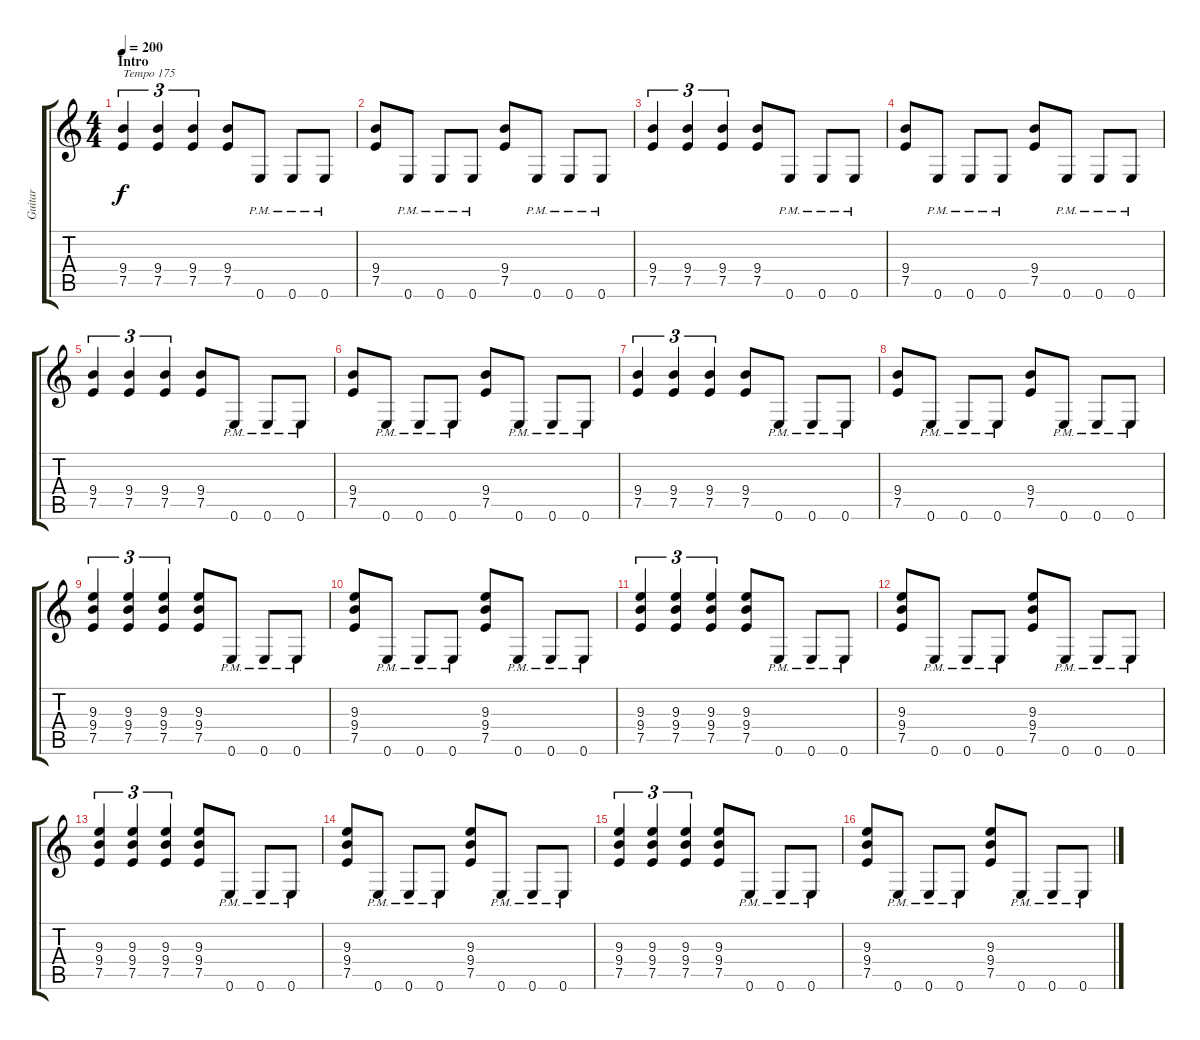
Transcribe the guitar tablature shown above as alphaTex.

\track ("Guitar" "Guitar") {instrument distortionguitar}
\staff {score tabs}
\tuning (E4 B3 G3 D3 A2 E2) {hide}
\ts (4 4)
\section ("" "Intro")
\tempo 200
\tempo 175
\tempo 200
\clef g2
\ks c
(9.4 7.5).4{tu (3 2) txt "Tempo 175" dy f instrument distortionguitar} (9.4 7.5).4{tu (3 2)} (9.4 7.5).4{tu (3 2)} (9.4 7.5).8 0.6{pm}.8 0.6{pm}.8 0.6{pm}.8 |
(9.4 7.5).8 0.6{pm}.8 0.6{pm}.8 0.6{pm}.8 (9.4 7.5).8 0.6{pm}.8 0.6{pm}.8 0.6{pm}.8 |
(9.4 7.5).4{tu (3 2)} (9.4 7.5).4{tu (3 2)} (9.4 7.5).4{tu (3 2)} (9.4 7.5).8 0.6{pm}.8 0.6{pm}.8 0.6{pm}.8 |
(9.4 7.5).8 0.6{pm}.8 0.6{pm}.8 0.6{pm}.8 (9.4 7.5).8 0.6{pm}.8 0.6{pm}.8 0.6{pm}.8 |
(9.4 7.5).4{tu (3 2)} (9.4 7.5).4{tu (3 2)} (9.4 7.5).4{tu (3 2)} (9.4 7.5).8 0.6{pm}.8 0.6{pm}.8 0.6{pm}.8 |
(9.4 7.5).8 0.6{pm}.8 0.6{pm}.8 0.6{pm}.8 (9.4 7.5).8 0.6{pm}.8 0.6{pm}.8 0.6{pm}.8 |
(9.4 7.5).4{tu (3 2)} (9.4 7.5).4{tu (3 2)} (9.4 7.5).4{tu (3 2)} (9.4 7.5).8 0.6{pm}.8 0.6{pm}.8 0.6{pm}.8 |
(9.4 7.5).8 0.6{pm}.8 0.6{pm}.8 0.6{pm}.8 (9.4 7.5).8 0.6{pm}.8 0.6{pm}.8 0.6{pm}.8 |
(9.3 9.4 7.5).4{tu (3 2)} (9.3 9.4 7.5).4{tu (3 2)} (9.3 9.4 7.5).4{tu (3 2)} (9.3 9.4 7.5).8 0.6{pm}.8 0.6{pm}.8 0.6{pm}.8 |
(9.3 9.4 7.5).8 0.6{pm}.8 0.6{pm}.8 0.6{pm}.8 (9.3 9.4 7.5).8 0.6{pm}.8 0.6{pm}.8 0.6{pm}.8 |
(9.3 9.4 7.5).4{tu (3 2)} (9.3 9.4 7.5).4{tu (3 2)} (9.3 9.4 7.5).4{tu (3 2)} (9.3 9.4 7.5).8 0.6{pm}.8 0.6{pm}.8 0.6{pm}.8 |
(9.3 9.4 7.5).8 0.6{pm}.8 0.6{pm}.8 0.6{pm}.8 (9.3 9.4 7.5).8 0.6{pm}.8 0.6{pm}.8 0.6{pm}.8 |
(9.3 9.4 7.5).4{tu (3 2)} (9.3 9.4 7.5).4{tu (3 2)} (9.3 9.4 7.5).4{tu (3 2)} (9.3 9.4 7.5).8 0.6{pm}.8 0.6{pm}.8 0.6{pm}.8 |
(9.3 9.4 7.5).8 0.6{pm}.8 0.6{pm}.8 0.6{pm}.8 (9.3 9.4 7.5).8 0.6{pm}.8 0.6{pm}.8 0.6{pm}.8 |
(9.3 9.4 7.5).4{tu (3 2)} (9.3 9.4 7.5).4{tu (3 2)} (9.3 9.4 7.5).4{tu (3 2)} (9.3 9.4 7.5).8 0.6{pm}.8 0.6{pm}.8 0.6{pm}.8 |
(9.3 9.4 7.5).8 0.6{pm}.8 0.6{pm}.8 0.6{pm}.8 (9.3 9.4 7.5).8 0.6{pm}.8 0.6{pm}.8 0.6{pm}.8
